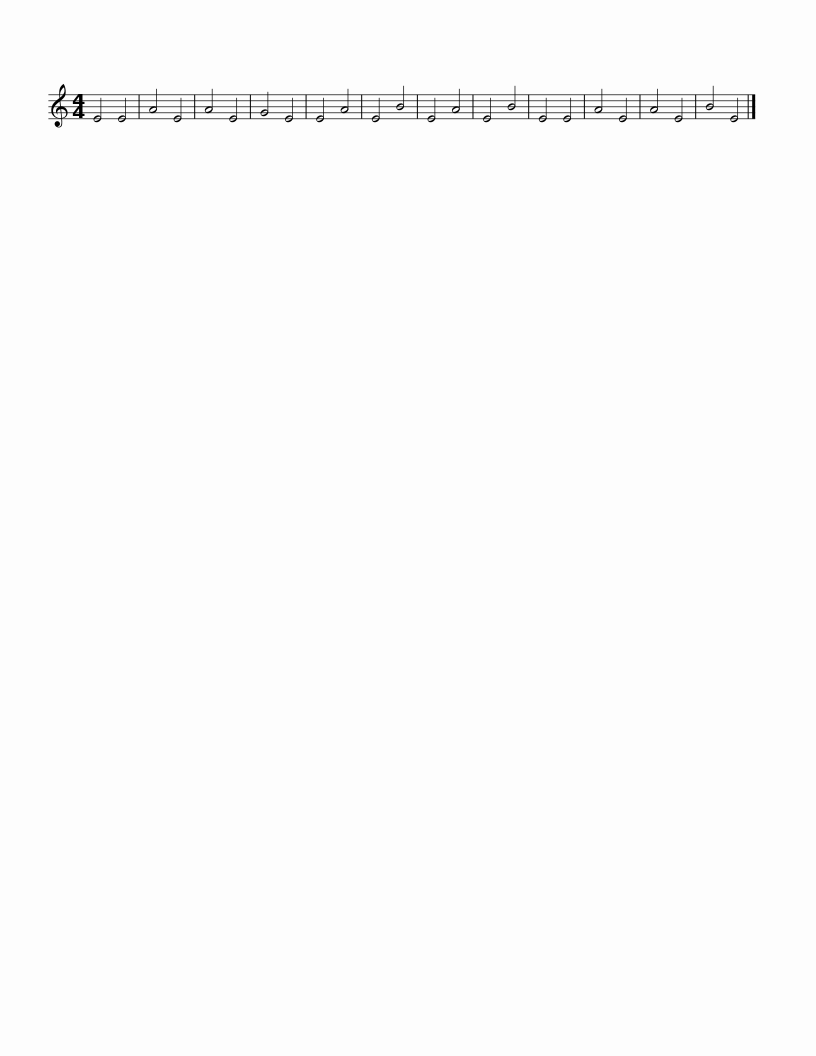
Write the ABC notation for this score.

X:1
L:1/8
M:4/4
I:linebreak $
K:C
V:1 treble
V:1
 E4 E4 | A4 E4 | A4 E4 | G4 E4 |$ E4 A4 | %5
 E4 B4 | E4 A4 | E4 B4 |$ E4 E4 | A4 E4 | %10
 A4 E4 | B4 E4 |] %12
